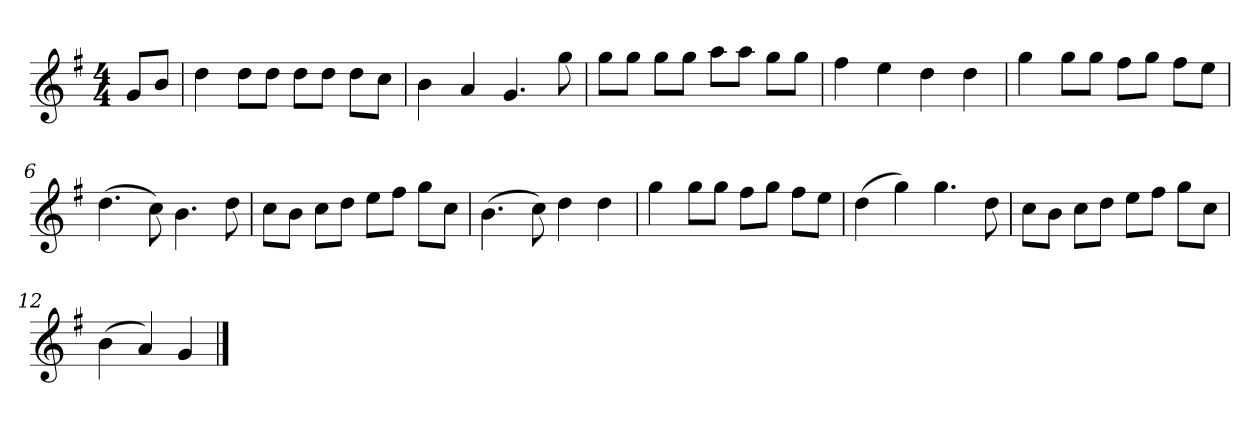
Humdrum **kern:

**kern
*part1
*staff1
*k[f#]
*M4/4
*MM120
=
8gL
8bJ
=1
4dd
8ddL
8ddJ
8ddL
8ddJ
8ddL
8ccJ
=2
4b
4a
4.g
8gg
=3
8ggL
8ggJ
8ggL
8ggJ
8aaL
8aaJ
8ggL
8ggJ
=4
4ff#
4ee
4dd
4dd
=5
4gg
8ggL
8ggJ
8ff#L
8ggJ
8ff#L
8eeJ
=6
(4.dd
8cc)
4.b
8dd
=7
8ccL
8bJ
8ccL
8ddJ
8eeL
8ff#J
8ggL
8ccJ
=8
(4.b
8cc)
4dd
4dd
=9
4gg
8ggL
8ggJ
8ff#L
8ggJ
8ff#L
8eeJ
=10
(4dd
4gg)
4.gg
8dd
=11
8ccL
8bJ
8ccL
8ddJ
8eeL
8ff#J
8ggL
8ccJ
=12
(4b
4a)
4g
==
*-
